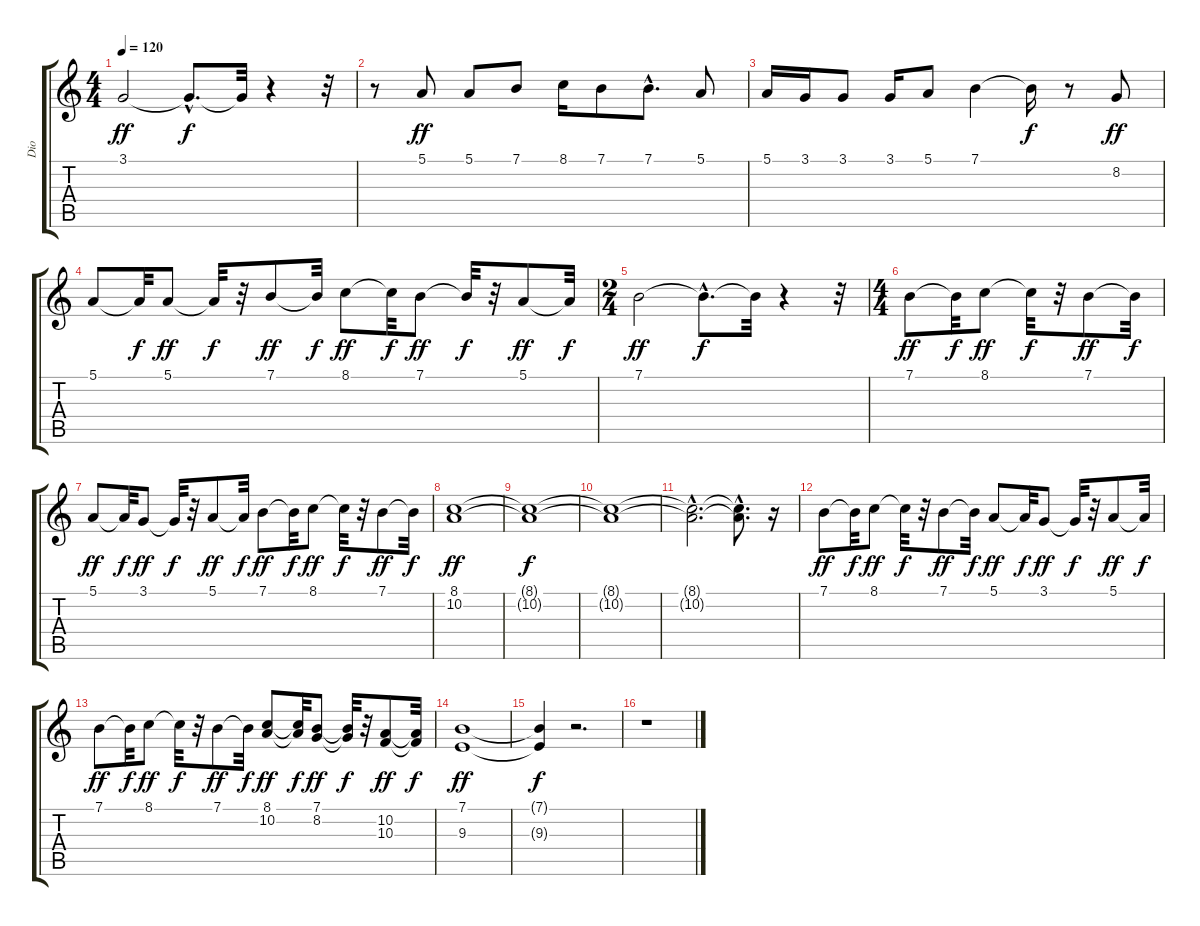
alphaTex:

\track ("Dio" "Dio") {instrument choiraahs}
\staff {score tabs}
\tuning (E4 B3 G3 D3 A2 E2) {hide}
\ts (4 4)
\tempo 120
\clef g2
\ks c
3.1.2{dy ff} 3.1{hac t}.8{d dy f} 3.1{t}.32 r.4 r.32 |
r.8 5.1.8{dy ff} 5.1.8 7.1.8 8.1.16 7.1.8 7.1{hac}.8{d} 5.1.8 |
5.1.16 3.1.16 3.1.8 3.1.16 5.1.8 7.1.4 7.1{t}.16{dy f} r.8 8.2.8{dy ff} |
5.1.8 5.1{t}.32{dy f} 5.1.8{dy ff} 5.1{t}.32{dy f} r.32 7.1.8{dy ff} 7.1{t}.32{dy f} 8.1.8{dy ff} 8.1{t}.32{dy f} 7.1.8{dy ff} 7.1{t}.32{dy f} r.32 5.1.8{dy ff} 5.1{t}.32{dy f} |
\ts (2 4)
7.1.2{dy ff} 7.1{hac t}.8{d dy f} 7.1{t}.32 r.4 r.32 |
\ts (4 4)
7.1.8{dy ff} 7.1{t}.32{dy f} 8.1.8{dy ff} 8.1{t}.32{dy f} r.32 7.1.8{dy ff} 7.1{t}.32{dy f} |
5.1.8{dy ff} 5.1{t}.32{dy f} 3.1.8{dy ff} 3.1{t}.32{dy f} r.32 5.1.8{dy ff} 5.1{t}.32{dy f} 7.1.8{dy ff} 7.1{t}.32{dy f} 8.1.8{dy ff} 8.1{t}.32{dy f} r.32 7.1.8{dy ff} 7.1{t}.32{dy f} |
(8.1 10.2).1{dy ff} |
(8.1{t} 10.2{t}).1{dy f} |
(8.1{t} 10.2{t}).1 |
(8.1{hac t} 10.2{hac t}).2{d} (8.1{hac t} 10.2{hac t}).8{d} r.16 |
7.1.8{dy ff} 7.1{t}.32{dy f} 8.1.8{dy ff} 8.1{t}.32{dy f} r.32 7.1.8{dy ff} 7.1{t}.32{dy f} 5.1.8{dy ff} 5.1{t}.32{dy f} 3.1.8{dy ff} 3.1{t}.32{dy f} r.32 5.1.8{dy ff} 5.1{t}.32{dy f} |
7.1.8{dy ff} 7.1{t}.32{dy f} 8.1.8{dy ff} 8.1{t}.32{dy f} r.32 7.1.8{dy ff} 7.1{t}.32{dy f} (8.1 10.2).8{dy ff} (8.1{t} 10.2{t}).32{dy f} (7.1 8.2).8{dy ff} (7.1{t} 8.2{t}).32{dy f} r.32 (10.2 10.3).8{dy ff} (10.2{t} 10.3{t}).32{dy f} |
(7.1 9.3).1{dy ff} |
(7.1{t} 9.3{t}).4{dy f} r.2{d} |
r.1
